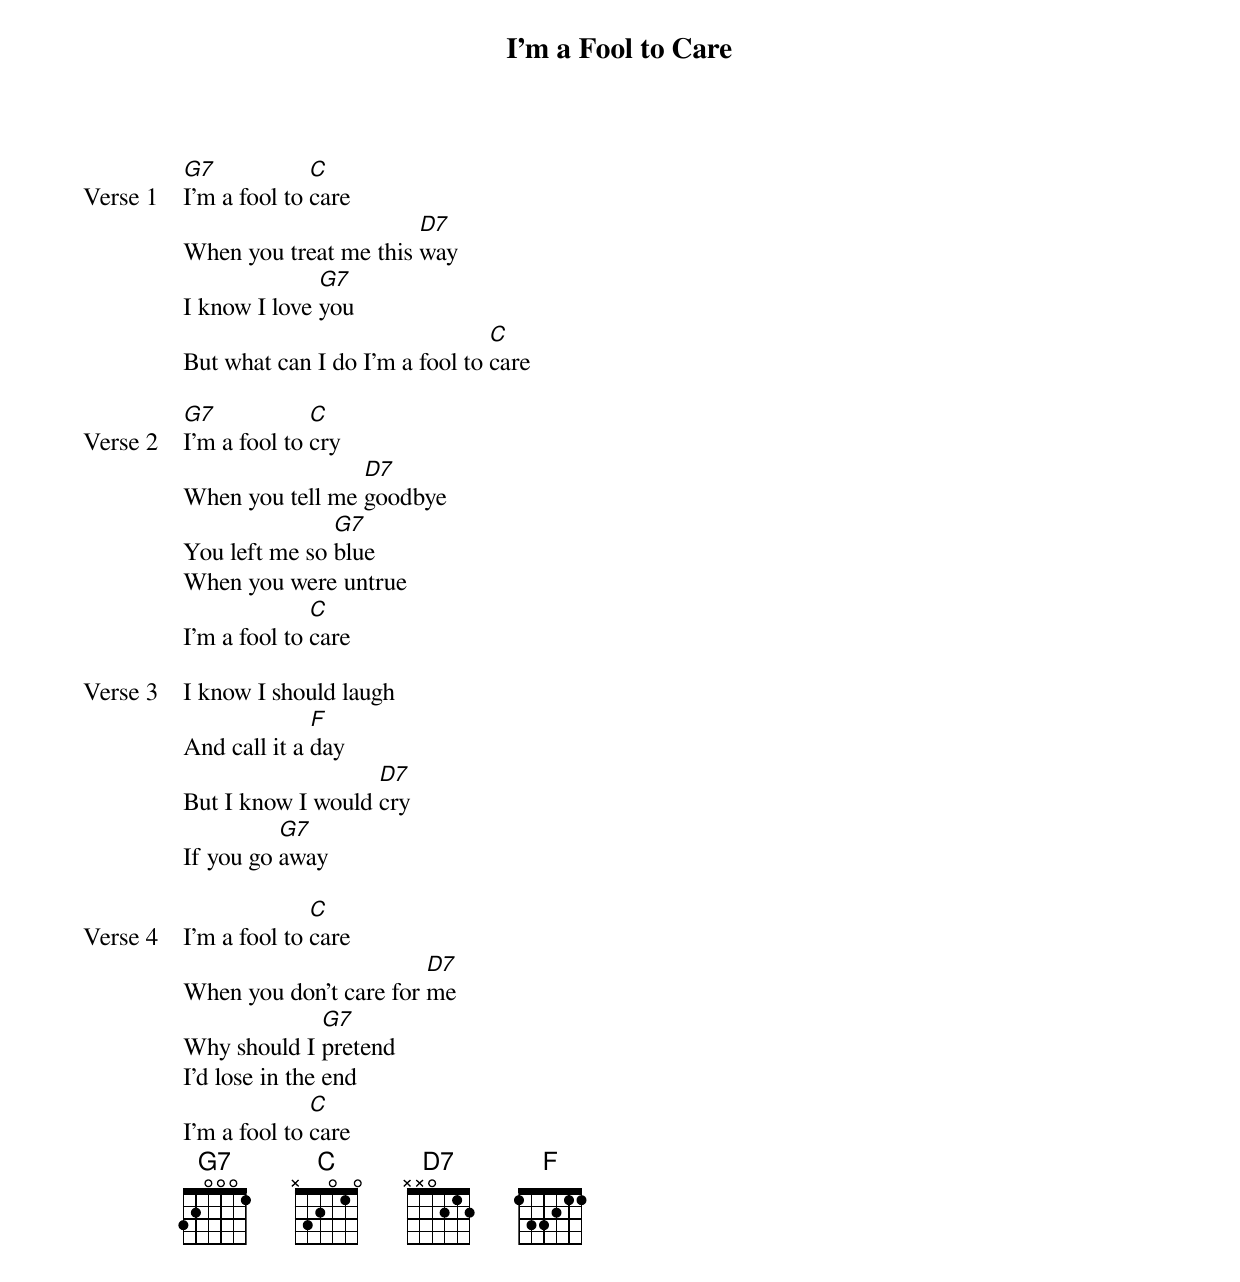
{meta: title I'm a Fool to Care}
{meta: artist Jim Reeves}
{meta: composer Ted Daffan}
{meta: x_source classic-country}
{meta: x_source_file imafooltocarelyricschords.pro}
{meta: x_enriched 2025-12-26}

{start_of_verse: Verse 1}
[G7]I'm a fool to [C]care
When you treat me this [D7]way
I know I love [G7]you
But what can I do I'm a fool to [C]care
{end_of_verse}

{start_of_verse: Verse 2}
[G7]I'm a fool to [C]cry
When you tell me [D7]goodbye
You left me so [G7]blue
When you were untrue
I'm a fool to [C]care
{end_of_verse}

{start_of_verse: Verse 3}
I know I should laugh
And call it a [F]day
But I know I would [D7]cry
If you go [G7]away
{end_of_verse}

{start_of_verse: Verse 4}
I'm a fool to [C]care
When you don't care for [D7]me
Why should I [G7]pretend
I'd lose in the end
I'm a fool to [C]care
{end_of_verse}
